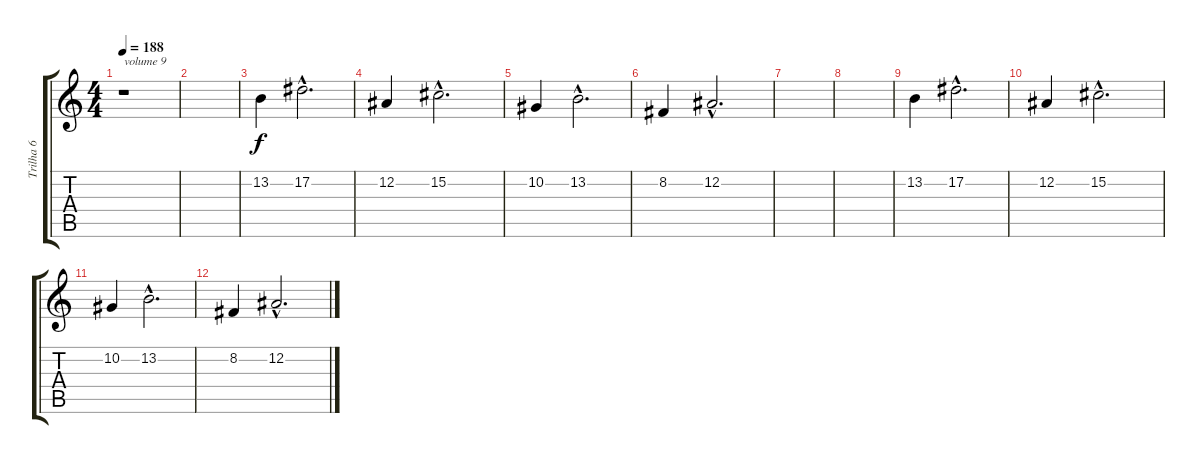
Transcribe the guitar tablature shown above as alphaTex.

\track ("Trilha 6" "Trilha 6") {instrument synthstrings1}
\staff {score tabs}
\tuning (Eb4 Bb3 Gb3 Db3 Ab2 Eb2) {hide}
\ts (4 4)
\tempo 188
\clef g2
\ks c
r.1{txt "volume 9" dy f instrument synthstrings1} |
|
13.2.4 17.2{hac}.2{d} |
12.2.4 15.2{hac}.2{d} |
10.2.4 13.2{hac}.2{d} |
8.2.4 12.2{hac}.2{d} |
|
|
13.2.4 17.2{hac}.2{d} |
12.2.4 15.2{hac}.2{d} |
10.2.4 13.2{hac}.2{d} |
8.2.4 12.2{hac}.2{d}
